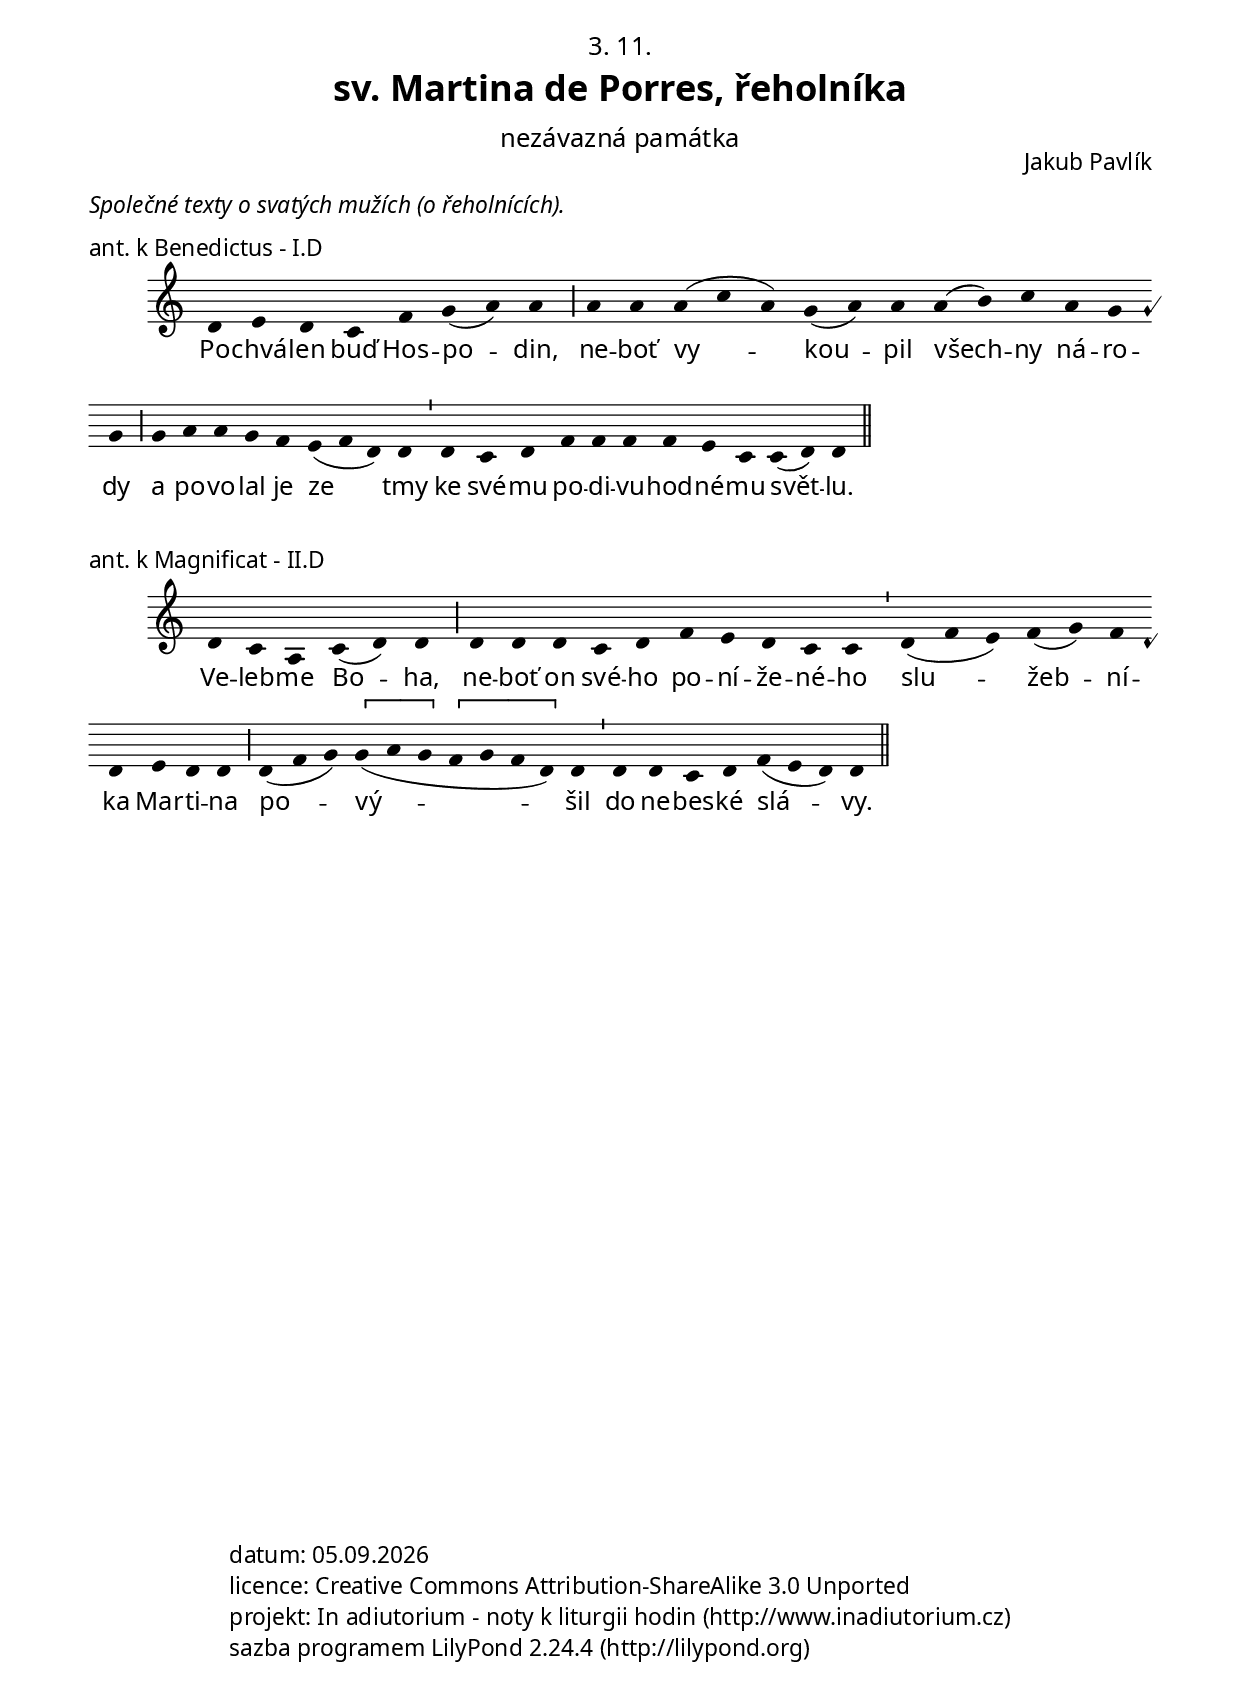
\version "2.19.16"

\include "../spolecne.ly"

\header {
  title = \markup\titleSvatek
            "sv. Martina de Porres, řeholníka"
            "nezávazná památka"
            "3. 11."
  composer = "Jakub Pavlík"
}

\markup\communia #'(#:reholnik)

\score {
  \relative c' {
    \choralniRezim
    d4 e d c f g( a) a \barMaior
    a a a( c a) g( a) a a( b) c a g g \barMaior
    g a a g f e( f d) d \barMin
    d c d f f f f e c c( d) d \barFinalis
  }
  \addlyrics {
    Po -- chvá -- len buď Hos -- po -- din,
    ne -- boť vy -- kou -- pil všech -- ny ná -- ro -- dy
    a po -- vo -- lal je ze tmy
    ke své -- mu po -- di -- vu -- hod -- né -- mu svět -- lu.
  }
  \header {
    quid = "ant. k Benedictus"
    modus = "I"
    differentia = "D"
    psalmus = ""
    id = "aben"
    piece = \markup {\sestavTitulekBezZalmu}
  }
}

\score {
  \relative c' {
    \choralniRezim
    d4 c a c( d) d \barMaior
    d d d c d f e d c c \barMin
    d( f e) f( g) f d e d d \barMaior
    d( f g) \[ g( a g \] \[ f g f d) \] d \barMin
    d d c d f( e d) d \barFinalis
  }
  \addlyrics {
    Ve -- leb -- me Bo -- ha,
    ne -- boť on své -- ho po -- ní -- že -- né -- ho
    slu -- žeb -- ní -- ka Mar -- ti -- na
    po -- vý -- šil
    do ne -- bes -- ké slá -- vy.
  }
  \header {
    quid = "ant. k Magnificat"
    modus = "II"
    differentia = "D"
    psalmus = ""
    placet = "spíš lépe - rušivé je snad hlavně jak všechny fráze začínají i končí (navíc často recitací) na d"
    id = "amag"
    piece = \markup {\sestavTitulekBezZalmu}
  }
}